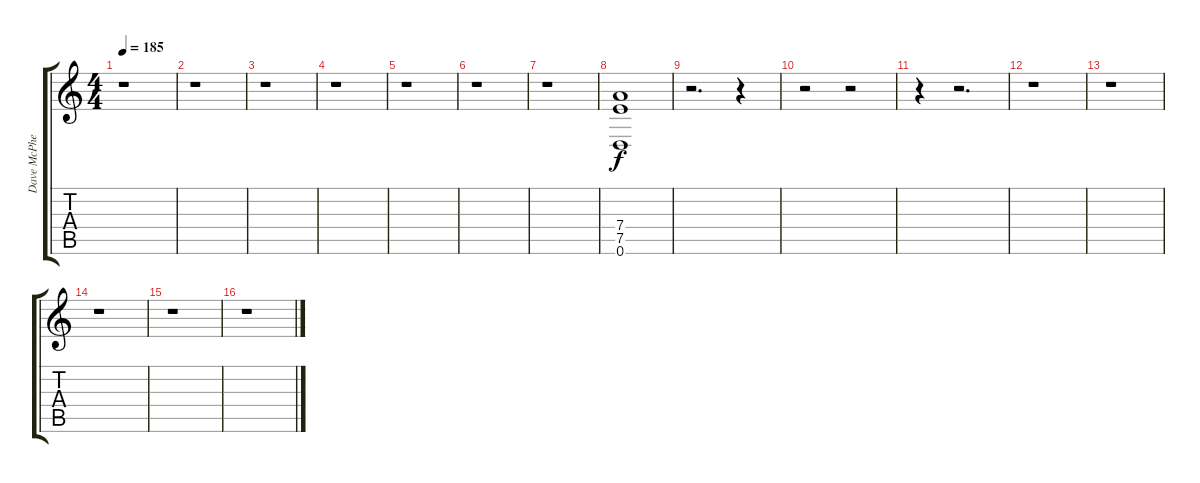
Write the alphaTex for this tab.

\track ("Dave McPherson 2" "Dave McPhe") {instrument acousticguitarnylon}
\staff {score tabs}
\tuning (E4 B3 A3 D3 A2 D2) {hide}
\ts (4 4)
\tempo 185
\clef g2
\ks c
r.1{dy f} |
r.1 |
r.1 |
r.1 |
\section ("" "")
r.1 |
r.1 |
r.1 |
\section ("" "")
(7.4 7.5 0.6).1 |
r.2{d} r.4 |
\section ("" "")
r.2 r.2 |
r.4 r.2{d} |
r.1 |
\section ("" "")
r.1 |
r.1 |
r.1 |
\section ("" "")
r.1
